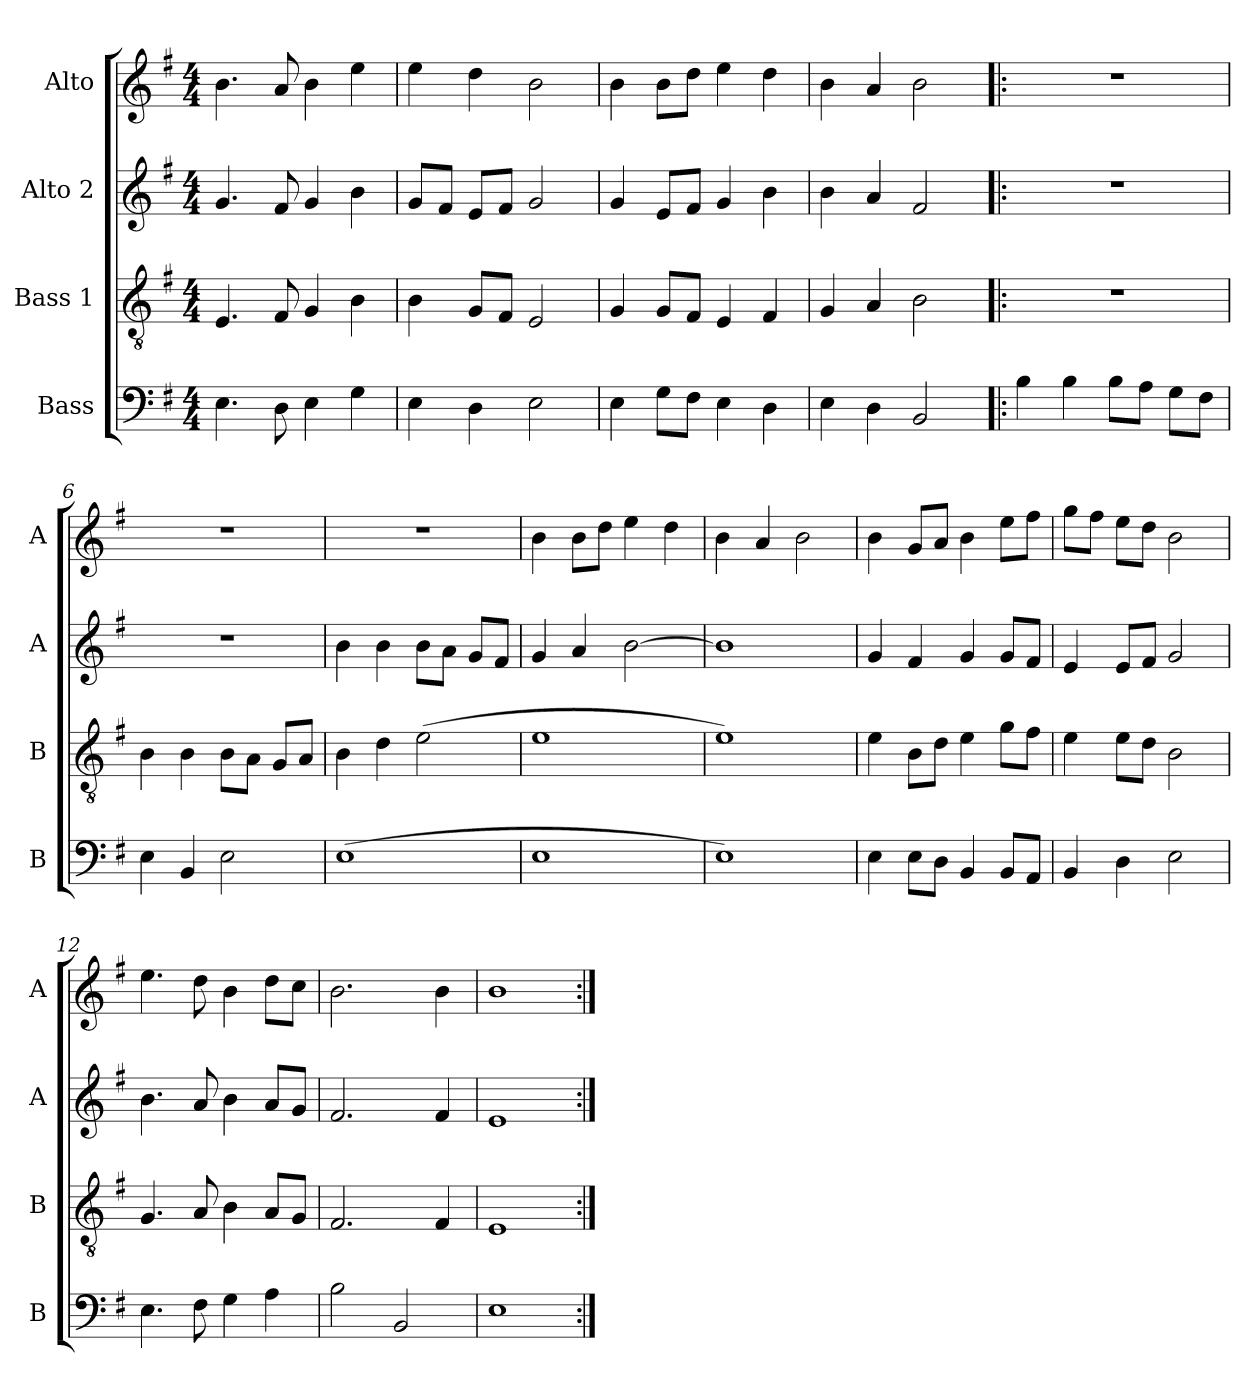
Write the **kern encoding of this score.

**kern	**kern	**kern	**text	**text	**kern
*part4	*part3	*part2	*part2	*part2	*part1
*staff4	*staff3	*staff2	*staff2	*staff2	*staff1
*I"Bass	*I"Bass 1	*I"Alto 2	*	*	*I"Alto
*I'B	*I'B	*I'A	*	*	*I'A
!!LO:PB:g=z
*stria5	*stria5	*stria5	*	*	*stria5
*clefF4	*clefGv2	*clefG2	*	*	*clefG2
*k[f#]	*k[f#]	*k[f#]	*	*	*k[f#]
*G:	*G:	*G:	*	*	*G:
*M4/4	*M4/4	*M4/4	*	*	*M4/4
=1	=1	=1	=1	=1	=1
4.E\	4.E/	4.g/	.	.	4.b\
8D\	8F#/	8f#/	.	.	8a/
4E\	4G/	4g/	.	.	4b\
4G\	4B\	4b\	.	.	4ee\
=2	=2	=2	=2	=2	=2
4E\	4B\	8g/L	.	.	4ee\
.	.	8f#/J	.	.	.
4D\	8G/L	8e/L	.	.	4dd\
.	8F#/J	8f#/J	.	.	.
2E\	2E/	2g/	.	.	2b\
=3	=3	=3	=3	=3	=3
4E\	4G/	4g/	.	.	4b\
8G\L	8G/L	8e/L	.	.	8b\L
8F#\J	8F#/J	8f#/J	.	.	8dd\J
4E\	4E/	4g/	.	.	4ee\
4D\	4F#/	4b\	.	.	4dd\
=4	=4	=4	=4	=4	=4
4E\	4G/	4b\	.	.	4b\
4D\	4A/	4a/	.	.	4a/
2BB/	2B\	2f#/	.	.	2b\
=5!|:	=5!|:	=5!|:	=5!|:	=5!|:	=5!|:
4B\	1r	1r	.	.	1r
4B\	.	.	.	.	.
8B\L	.	.	.	.	.
8A\J	.	.	.	.	.
8G\L	.	.	.	.	.
8F#\J	.	.	.	.	.
!!LO:LB:g=z
=6	=6	=6	=6	=6	=6
4E\	4B\	1r	.	.	1r
4BB/	4B\	.	.	.	.
2E\	8B\L	.	.	.	.
.	8A\J	.	.	.	.
.	8G/L	.	.	.	.
.	8A/J	.	.	.	.
!!LO:PB:g=z
=7	=7	=7	=7	=7	=7
(>1E	4B\	4b\	.	.	1r
.	4d\	4b\	.	.	.
.	(>2e\	8b\L	.	.	.
.	.	8a\J	.	.	.
.	.	8g/L	.	.	.
.	.	8f#/J	.	.	.
=8	=8	=8	=8	=8	=8
1E	1e	4g/	.	.	4b\
.	.	4a/	.	.	8b\L
.	.	.	.	.	8dd\J
.	.	[>2b\	.	.	4ee\
.	.	.	.	.	4dd\
=9	=9	=9	=9	=9	=9
1E)	1e)	1b]	.	.	4b\
.	.	.	.	.	4a/
.	.	.	.	.	2b\
=10	=10	=10	=10	=10	=10
4E\	4e\	4g/	.	.	4b\
8E\L	8B\L	4f#/	.	.	8g/L
8D\J	8d\J	.	.	.	8a/J
4BB/	4e\	4g/	.	.	4b\
8BB/L	8g\L	8g/L	.	.	8ee\L
8AA/J	8f#\J	8f#/J	.	.	8ff#\J
=11	=11	=11	=11	=11	=11
4BB/	4e\	4e/	.	.	8gg\L
.	.	.	.	.	8ff#\J
4D\	8e\L	8e/L	.	.	8ee\L
.	8d\J	8f#/J	.	.	8dd\J
2E\	2B\	2g/	.	.	2b\
!!LO:LB:g=z
=12	=12	=12	=12	=12	=12
4.E\	4.G/	4.b\	.	.	4.ee\
8F#\	8A/	8a/	.	.	8dd\
4G\	4B\	4b\	.	.	4b\
4A\	8A/L	8a/L	.	.	8dd\L
.	8G/J	8g/J	.	.	8cc\J
=13	=13	=13	=13	=13	=13
2B\	2.F#/	2.f#/	.	.	2.b\
2BB/	.	.	.	.	.
.	4F#/	4f#/	.	.	4b\
=14	=14	=14	=14	=14	=14
!	!	!	!	!LO:LY:b	!
1E	1E	1e	.	.	1b
=:|!	=:|!	=:|!	=:|!	=:|!	=:|!
*-	*-	*-	*-	*-	*-
